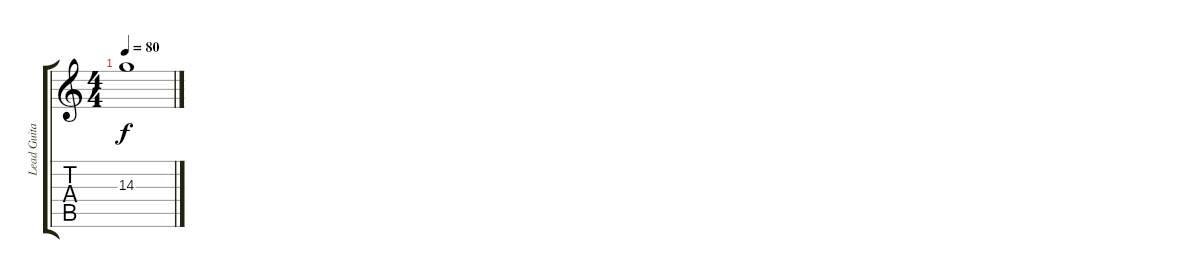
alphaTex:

\track ("Lead Guitar" "Lead Guita") {instrument distortionguitar}
\staff {score tabs}
\tuning (D4 A3 F3 C3 G2 C2) {hide}
\ts (4 4)
\tempo 80
\clef g2
\ks c
14.3{t}.1{dy f}
